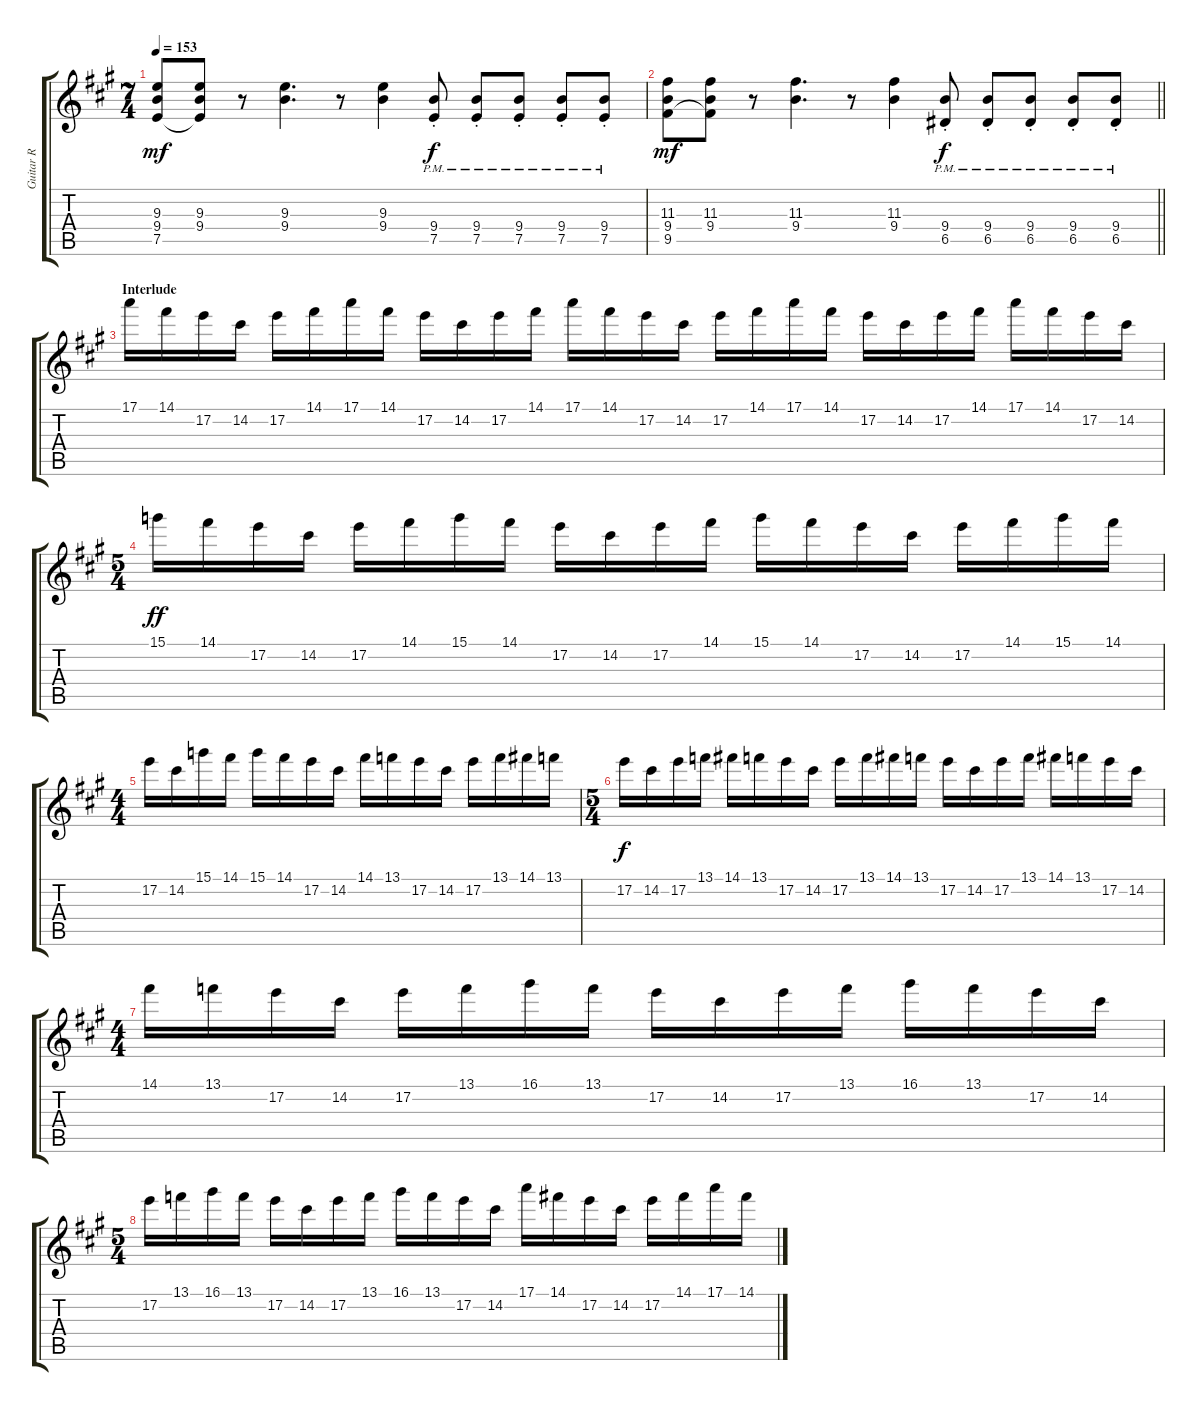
\track ("Guitar R" "Guitar R") {instrument distortionguitar}
\staff {score tabs}
\tuning (E4 B3 G3 D3 A2 D2) {hide}
\ts (7 4)
\tempo 153
\clef g2
\ks a
(9.3 9.4 7.5).8{dy mf} (9.3 9.4 7.5{t}).8 r.8 (9.3 9.4).4{d} r.8 (9.3 9.4).4 (9.4{pm st} 7.5{pm st}).8{dy f} (9.4{pm st} 7.5{pm st}).8 (9.4{pm st} 7.5{pm st}).8 (9.4{pm st} 7.5{pm st}).8 (9.4{pm st} 7.5{pm st}).8 |
\barLineRight lightlight
(11.3 9.4 9.5).8{dy mf} (11.3 9.4 9.5{t}).8 r.8 (11.3 9.4).4{d} r.8 (11.3 9.4).4 (9.4{pm st} 6.5{pm st}).8{dy f} (9.4{pm st} 6.5{pm st}).8 (9.4{pm st} 6.5{pm st}).8 (9.4{pm st} 6.5{pm st}).8 (9.4{pm st} 6.5{pm st}).8 |
\section ("" "Interlude")
17.1.16 14.1.16 17.2.16 14.2.16 17.2.16 14.1.16 17.1.16 14.1.16 17.2.16 14.2.16 17.2.16 14.1.16 17.1.16 14.1.16 17.2.16 14.2.16 17.2.16 14.1.16 17.1.16 14.1.16 17.2.16 14.2.16 17.2.16 14.1.16 17.1.16 14.1.16 17.2.16 14.2.16 |
\ts (5 4)
15.1.16{dy ff} 14.1.16 17.2.16 14.2.16 17.2.16 14.1.16 15.1.16 14.1.16 17.2.16 14.2.16 17.2.16 14.1.16 15.1.16 14.1.16 17.2.16 14.2.16 17.2.16 14.1.16 15.1.16 14.1.16 |
\ts (4 4)
17.2.16 14.2.16 15.1.16 14.1.16 15.1.16 14.1.16 17.2.16 14.2.16 14.1.16 13.1.16 17.2.16 14.2.16 17.2.16 13.1.16 14.1.16 13.1.16 |
\ts (5 4)
17.2.16{dy f} 14.2.16 17.2.16 13.1.16 14.1.16 13.1.16 17.2.16 14.2.16 17.2.16 13.1.16 14.1.16 13.1.16 17.2.16 14.2.16 17.2.16 13.1.16 14.1.16 13.1.16 17.2.16 14.2.16 |
\ts (4 4)
14.1.16 13.1.16 17.2.16 14.2.16 17.2.16 13.1.16 16.1.16 13.1.16 17.2.16 14.2.16 17.2.16 13.1.16 16.1.16 13.1.16 17.2.16 14.2.16 |
\ts (5 4)
17.2.16 13.1.16 16.1.16 13.1.16 17.2.16 14.2.16 17.2.16 13.1.16 16.1.16 13.1.16 17.2.16 14.2.16 17.1.16 14.1.16 17.2.16 14.2.16 17.2.16 14.1.16 17.1.16 14.1.16
